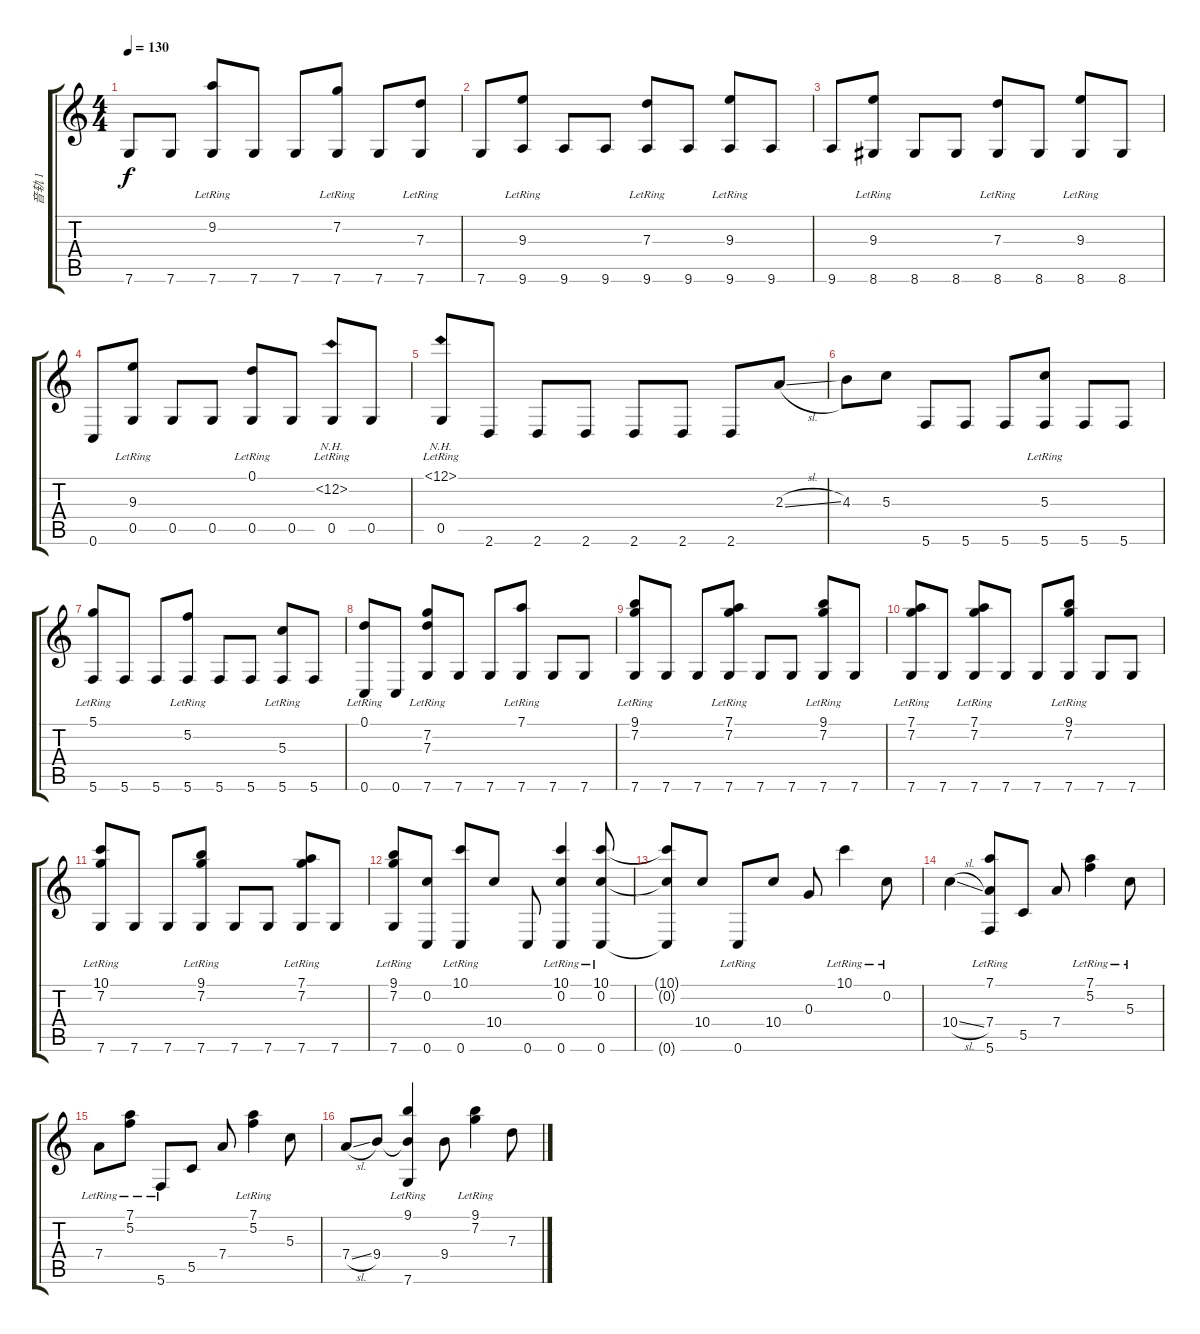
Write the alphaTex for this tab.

\track ("音轨 1" "音轨 1") {instrument acousticguitarsteel}
\staff {score tabs}
\tuning (D4 C4 G3 D3 G2 C2) {hide}
\ts (4 4)
\tempo 130
\clef g2
\ks c
7.6.8{dy f} 7.6.8 (9.2{lr} 7.6).8 7.6.8 7.6.8 (7.2{lr} 7.6).8 7.6.8 (7.3{lr} 7.6).8 |
7.6.8 (9.3{lr} 9.6).8 9.6.8 9.6.8 (7.3{lr} 9.6).8 9.6.8 (9.3{lr} 9.6).8 9.6.8 |
9.6.8 (9.3{lr} 8.6).8 8.6.8 8.6.8 (7.3{lr} 8.6).8 8.6.8 (9.3{lr} 8.6).8 8.6.8 |
0.6.8 (9.3{lr} 0.5).8 0.5.8 0.5.8 (0.1{lr} 0.5).8 0.5.8 (12.2{nh lr} 0.5).8 0.5.8 |
(12.1{nh lr} 0.5).8 2.6.8 2.6.8 2.6.8 2.6.8 2.6.8 2.6.8 2.3{sl}.8 |
4.3.8 5.3.8 5.6.8 5.6.8 5.6.8 (5.3{lr} 5.6).8 5.6.8 5.6.8 |
(5.1{lr} 5.6).8 5.6.8 5.6.8 (5.2{lr} 5.6).8 5.6.8 5.6.8 (5.3{lr} 5.6).8 5.6.8 |
(0.1{lr} 0.6).8 0.6.8 (7.2{lr} 7.3{lr} 7.6).8 7.6.8 7.6.8 (7.1{lr} 7.6).8 7.6.8 7.6.8 |
(9.1{lr} 7.2{lr} 7.6).8 7.6.8 7.6.8 (7.1{lr} 7.2{lr} 7.6).8 7.6.8 7.6.8 (9.1{lr} 7.2{lr} 7.6).8 7.6.8 |
(7.1{lr} 7.2{lr} 7.6).8 7.6.8 (7.1{lr} 7.2{lr} 7.6).8 7.6.8 7.6.8 (9.1{lr} 7.2{lr} 7.6).8 7.6.8 7.6.8 |
(10.1{lr} 7.2{lr} 7.6).8 7.6.8 7.6.8 (9.1{lr} 7.2{lr} 7.6).8 7.6.8 7.6.8 (7.1{lr} 7.2{lr} 7.6).8 7.6.8 |
(9.1{lr} 7.2{lr} 7.6).8 (0.2 0.6).8 (10.1{lr} 0.6).8 10.4.8 0.6.8 (10.1{lr} 0.2 0.6{lr}).4 (10.1{lr} 0.2 0.6{lr}).8 |
(10.1{t} 0.2{t} 0.6{t}).8 10.4.8 0.6{lr}.8 10.4.8 0.3.8 10.1{lr}.4 0.2{lr}.8 |
10.4{sl}.4 (7.1{lr} 7.4 5.6{lr}).8 5.5.8 7.4.8 (7.1{lr} 5.2{lr}).4 5.3{lr}.8 |
7.4{lr}.8 (7.1{lr} 5.2{lr}).8 5.6{lr}.8 5.5.8 7.4.8 (7.1{lr} 5.2{lr}).4 5.3.8 |
7.4{sl}.8 9.4.8 (9.1{lr} 9.4{t} 7.6{lr}).4 9.4.8 (9.1{lr} 7.2{lr}).4 7.3.8
